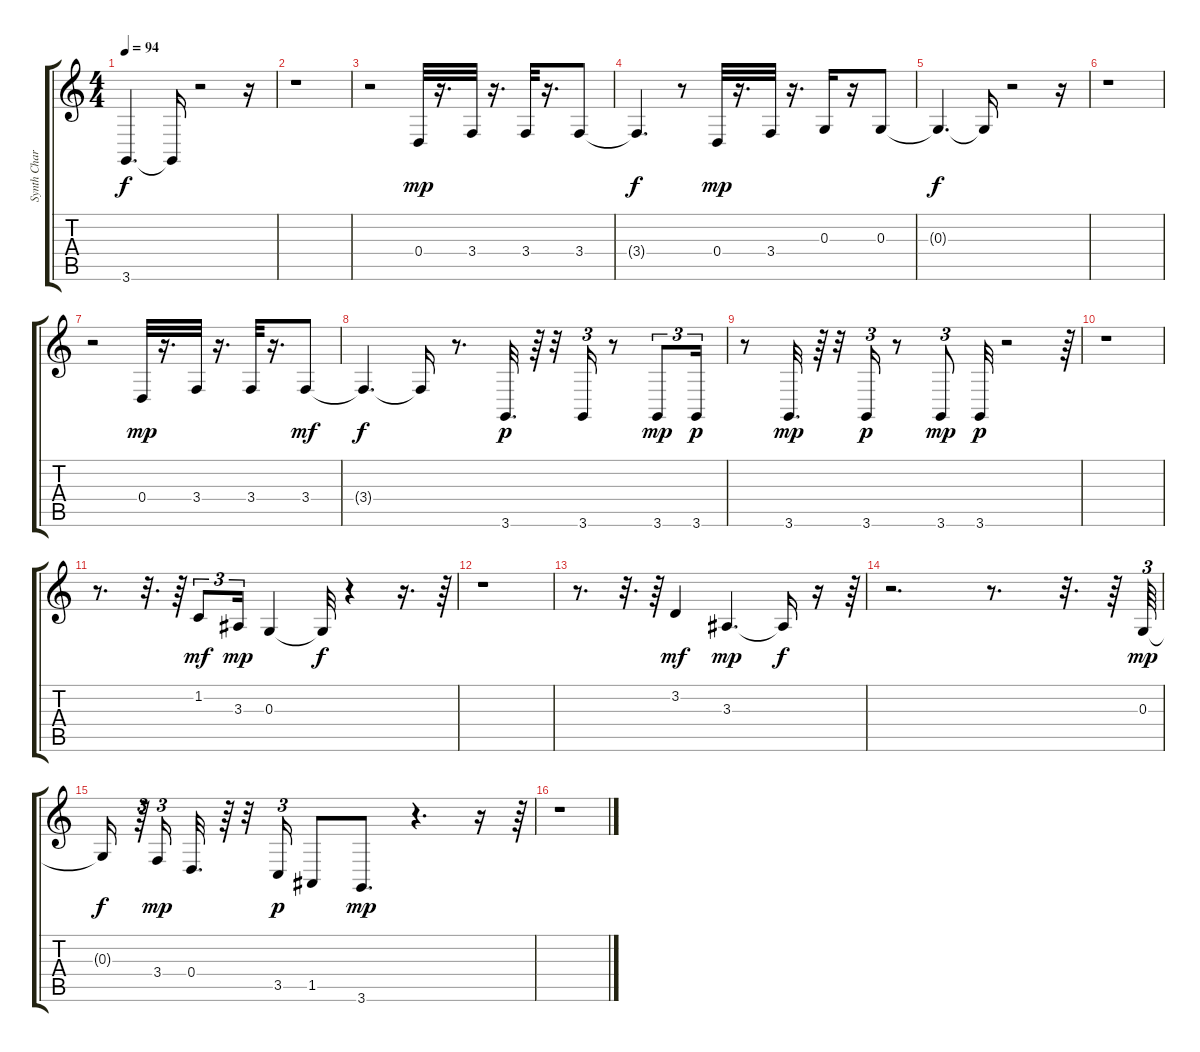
\track ("Synth Charang" "Synth Char") {instrument lead5charang}
\staff {score tabs}
\tuning (E4 B3 G3 D3 A2 E2) {hide}
\ts (4 4)
\tempo 94
\clef g2
\ks c
3.6{t}.4{d dy f} 3.6{t}.16 r.2 r.16 |
r.1 |
r.2 0.4.32{dy mp} r.16{d} 3.4.32 r.16{d} 3.4.32 r.16{d} 3.4.8 |
3.4{t}.4{d dy f} r.8 0.4.32{dy mp} r.16{d} 3.4.32 r.16{d} 0.3.16 r.16 0.3.8 |
0.3{t}.4{d dy f} 0.3{t}.16 r.2 r.16 |
r.1 |
r.2 0.4.32{dy mp} r.16{d} 3.4.32 r.16{d} 3.4.32 r.16{d} 3.4.8{dy mf} |
3.4{t}.4{d dy f} 3.4{t}.16 r.8{d} 3.6.32{d dy p} r.64 r.32 3.6.16{tu (3 2)} r.8 3.6.8{tu (3 2) dy mp} 3.6.16{tu (3 2) dy p} |
r.8 3.6.32{d dy mp} r.64 r.32 3.6.16{tu (3 2) dy p} r.8 3.6.8{tu (3 2) dy mp} 3.6.32{dy p} r.2 r.64{tu (3 2)} |
r.1 |
r.8{d} r.32{d} r.64 1.2.8{tu (3 2) dy mf} 3.3.16{tu (3 2) dy mp} 0.3.4 0.3{t}.32{dy f} r.4 r.16{d} r.64{tu (3 2)} |
r.1 |
r.8{d} r.32{d} r.64 3.2.4{dy mf} 3.3.4{d dy mp} 3.3{t}.16{dy f} r.16 r.64{tu (3 2)} |
r.2{d} r.8{d} r.32{d} r.64 0.3.64{tu (3 2) dy mp} |
0.3{t}.16{dy f} r.64{tu (3 2)} 3.4.16{tu (3 2) dy mp} 0.4.32{d} r.64 r.32 3.5.16{tu (3 2) dy p} 1.5.8 3.6.8{d dy mp} r.4{d} r.16 r.64{tu (3 2)} |
r.1
